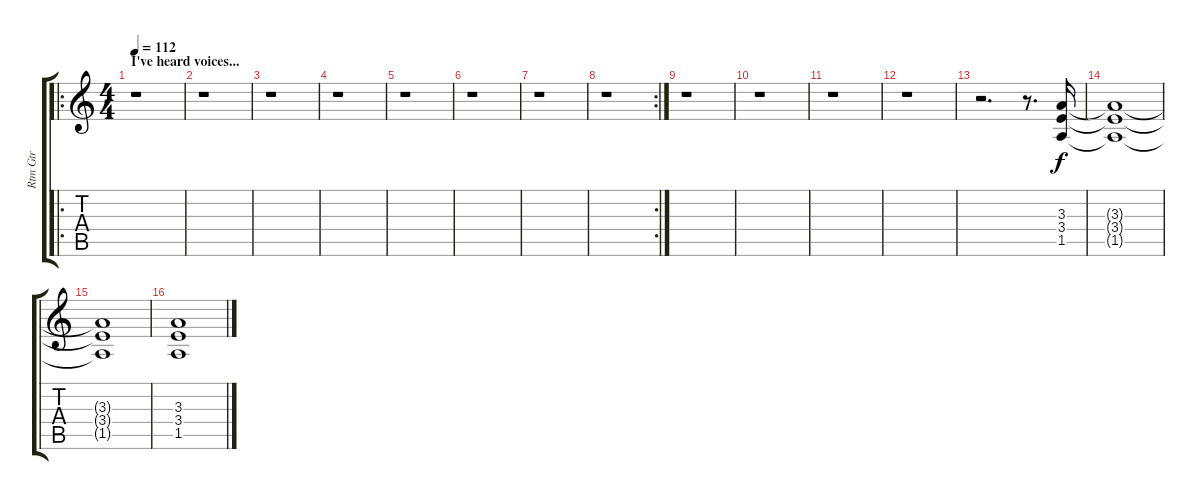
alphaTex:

\track ("Rtm Gtr" "Rtm Gtr") {instrument distortionguitar}
\staff {score tabs}
\tuning (Eb4 Bb3 Gb3 Db3 Ab2 Eb2) {hide}
\ro
\ts (4 4)
\section ("" "I've heard voices...")
\tempo 112
\clef g2
\ks c
r.1{dy f instrument distortionguitar} |
r.1 |
r.1 |
r.1 |
r.1 |
r.1 |
r.1 |
\rc 2
r.1 |
r.1 |
r.1 |
r.1 |
r.1 |
r.2{d} r.8{d} (3.3 3.4 1.5).16 |
(3.3{t} 3.4{t} 1.5{t}).1 |
(3.3{t} 3.4{t} 1.5{t}).1 |
(3.3 3.4 1.5).1
